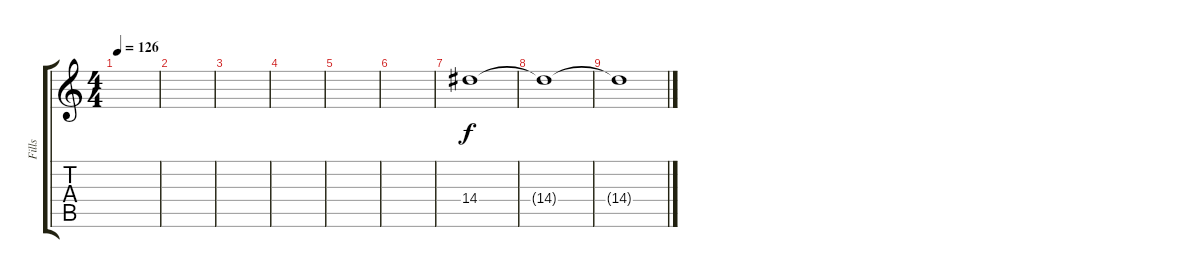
\track ("Fills" "Fills") {instrument distortionguitar}
\staff {score tabs}
\tuning (Eb4 Bb3 Gb3 Db3 Ab2 Eb2) {hide}
\ts (4 4)
\tempo 126
\clef g2
\ks c
|
|
|
|
|
|
14.4.1 |
14.4{t}.1 |
14.4{t}.1
